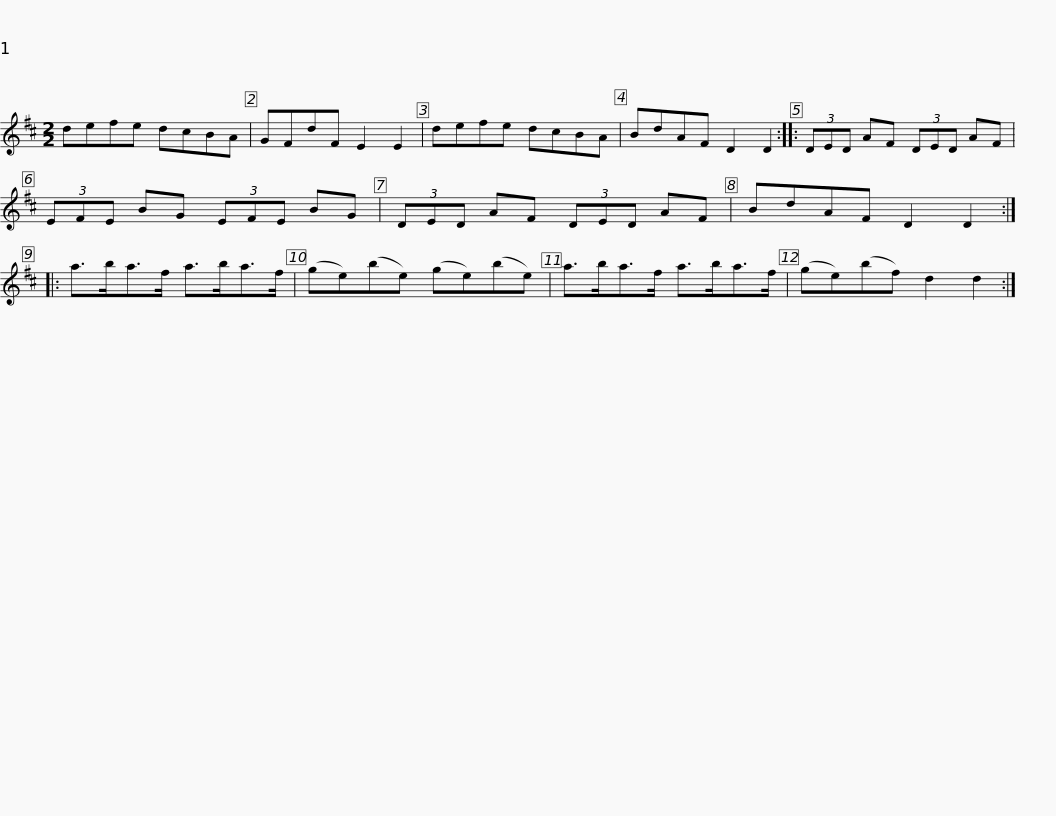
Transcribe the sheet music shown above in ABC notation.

X:1
L:1/8
M:2/2
I:linebreak $
K:D
V:1 treble
V:1
 defe dcBA | GFdF E2 E2 | defe dcBA | BdAF D2 D2 :: (3DED AF (3DED AF |$ %5
 (3EFE BG (3EFE BG | (3DED AF (3DED AF | BdAF D2 D2 :: a>ba>f a>ba>f | (ge)(be) (ge)(be) |$ %10
 a>ba>f a>ba>f | (ge)(bf) d2 d2 :| %12
